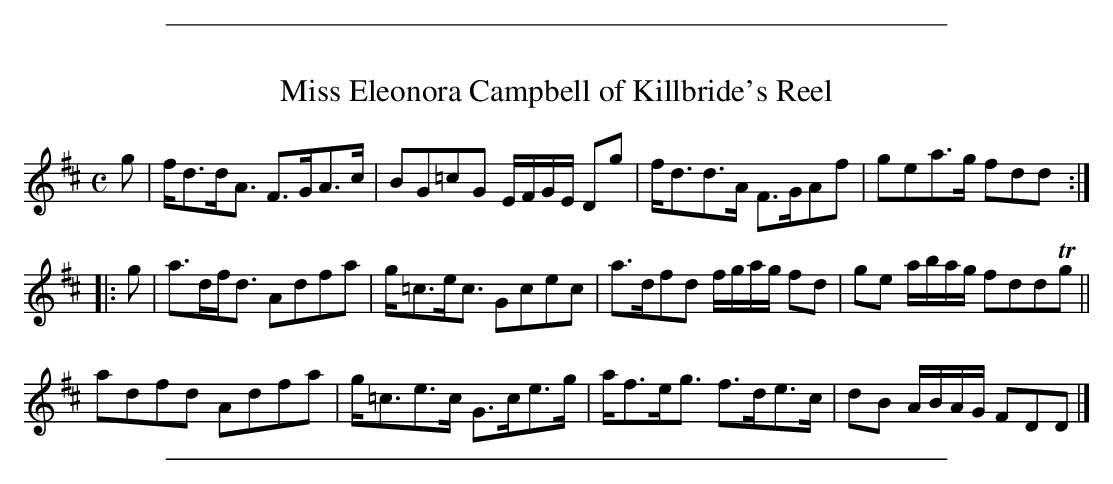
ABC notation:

X:1
T: Miss Eleonora Campbell of Killbride's Reel
M: C
L: 1/8
K: D
g |\
f<dd<A F>GA>c | BG=cG E/F/G/E/ Dg | f<dd>A F>GAf | gea>g fdd :|
|: g |\
a>df<d Adfa | g<=ce<c Gcec | a>dfd f/g/a/g/ fd | ge a/b/a/g/ fddTg ||
adfd Adfa | g<=ce>c G>ce>g | a<fe<g f>de>c | dB A/B/A/G/ FDD |]
